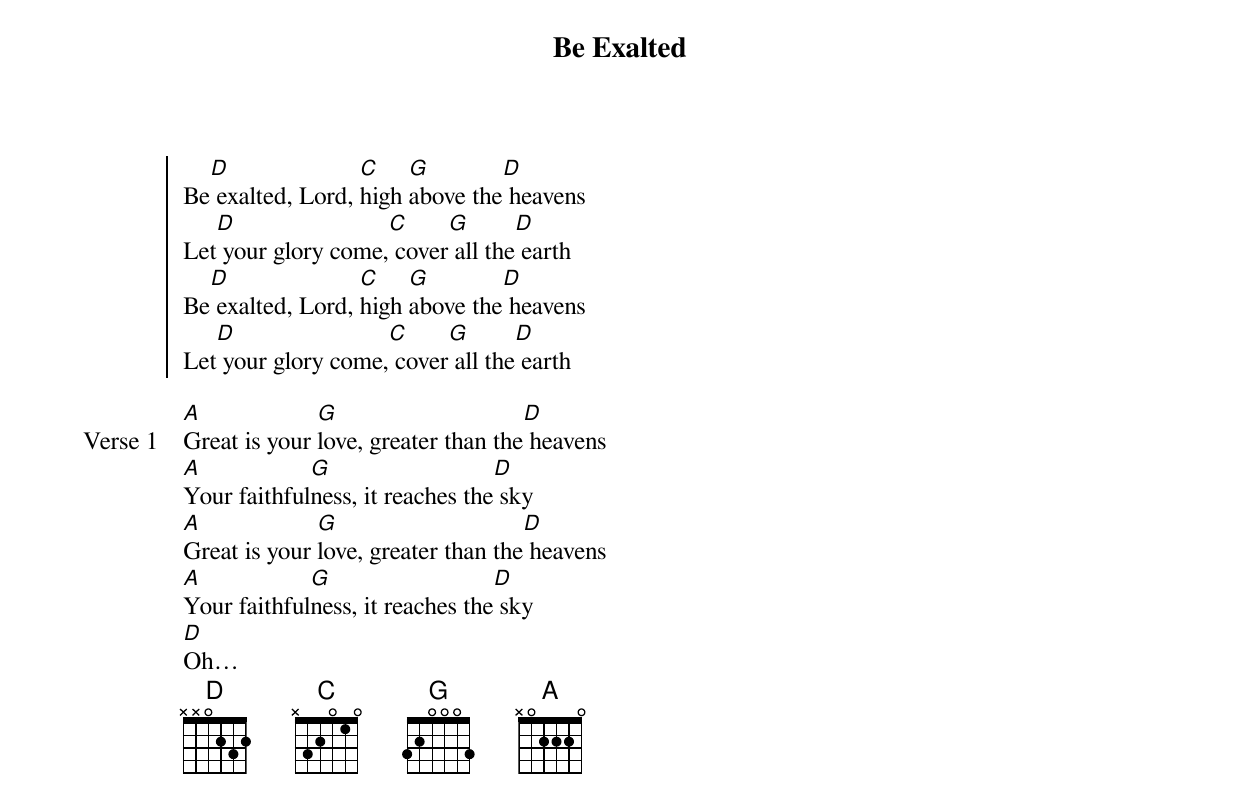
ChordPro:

{title: Be Exalted}
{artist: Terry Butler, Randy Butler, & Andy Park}
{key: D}

{start_of_chorus}
Be[D] exalted, Lord, [C]high [G]above the[D] heavens
Let[D] your glory come,[C] cover[G] all the[D] earth
Be[D] exalted, Lord, [C]high [G]above the[D] heavens
Let[D] your glory come,[C] cover[G] all the[D] earth
{end_of_chorus}

{start_of_verse: Verse 1}
[A]Great is your [G]love, greater than the[D] heavens
[A]Your faithful[G]ness, it reaches the[D] sky
[A]Great is your [G]love, greater than the[D] heavens
[A]Your faithful[G]ness, it reaches the[D] sky
[D]Oh…
{end_of_verse}
